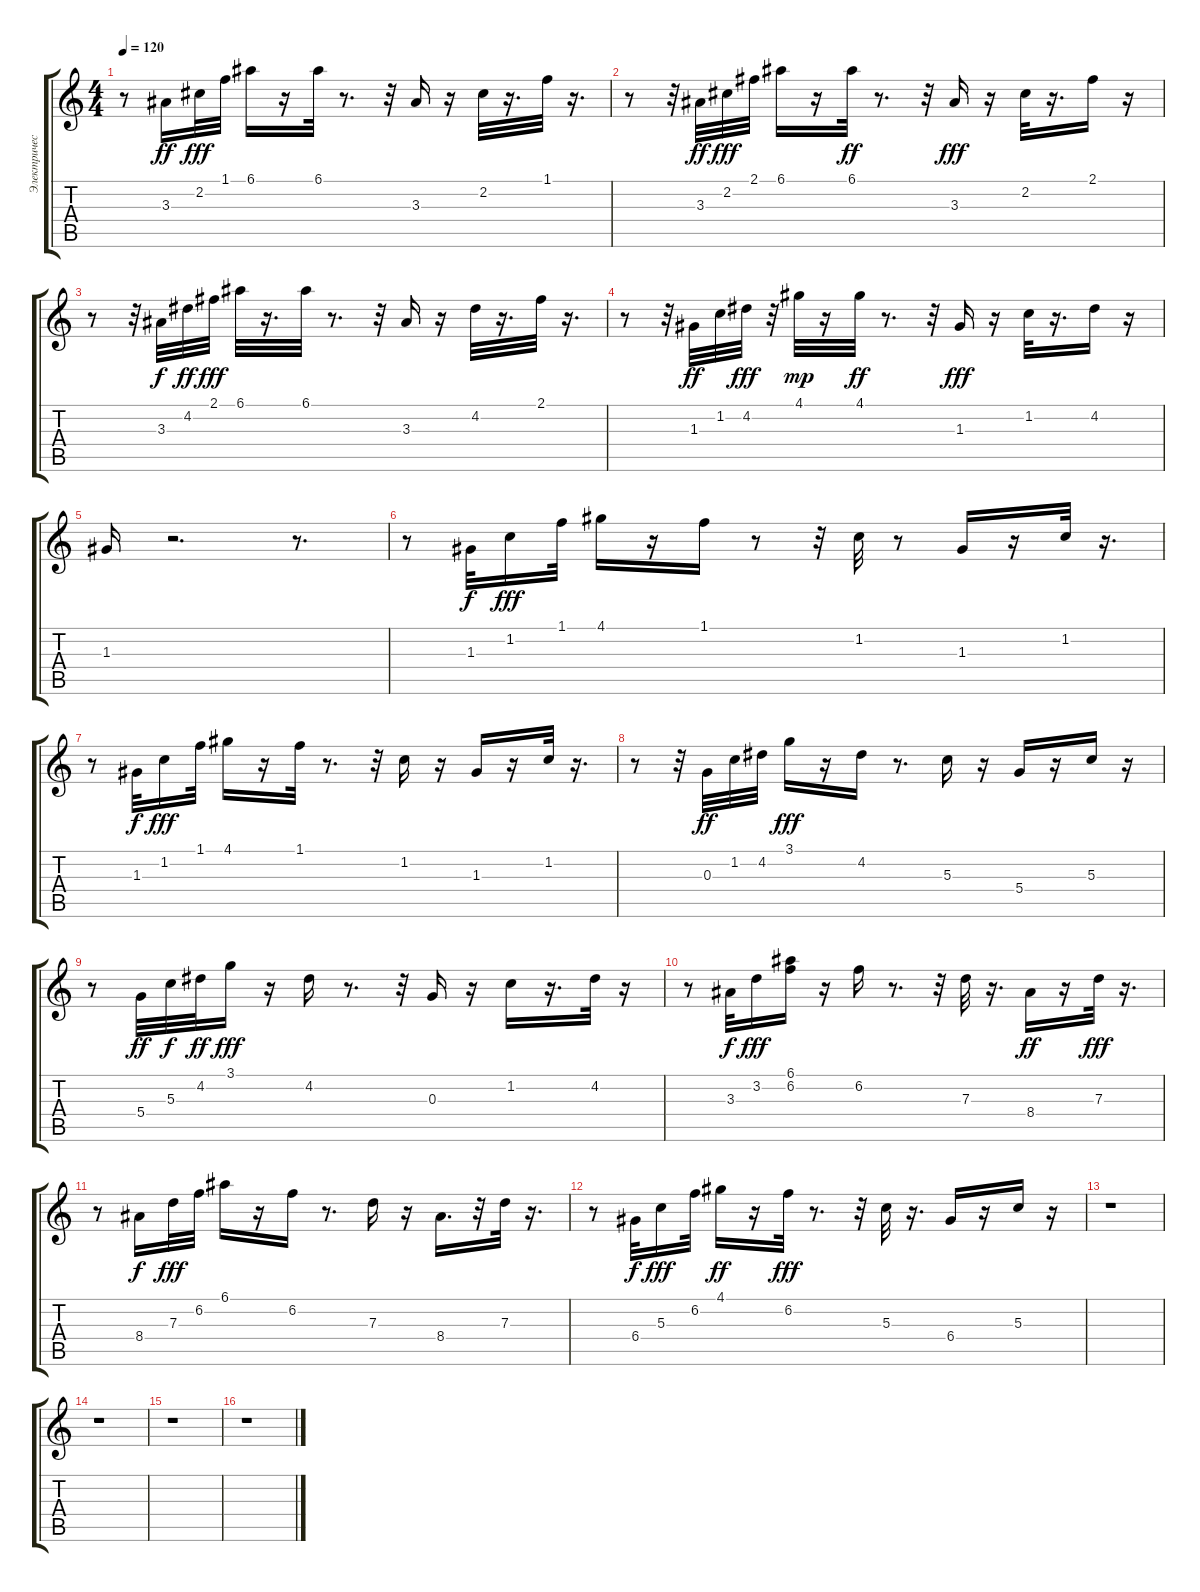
\track ("Электрическая Гитара (п" "Электричес") {instrument electricguitarmuted}
\staff {score tabs}
\tuning (E4 B3 G3 D3 A2 E2) {hide}
\ts (4 4)
\tempo 120
\clef g2
\ks c
r.8{dy fff} 3.3.16{dy ff} 2.2.32{dy fff} 1.1.32 6.1.16 r.16 6.1.32 r.8{d} r.32 3.3.16 r.16 2.2.32 r.16{d} 1.1.32 r.16{d} |
r.8 r.32 3.3.32{dy ff} 2.2.32{dy fff} 2.1.32 6.1.16 r.16 6.1.32{dy ff} r.8{d} r.32 3.3.16{dy fff} r.16 2.2.32 r.16{d} 2.1.16 r.16 |
r.8 r.32 3.3.32{dy f} 4.2.32{dy ff} 2.1.32{dy fff} 6.1.32 r.16{d} 6.1.32 r.8{d} r.32 3.3.16 r.16 4.2.32 r.16{d} 2.1.32 r.16{d} |
r.8 r.32 1.3.32{dy ff} 1.2.32 4.2.32{dy fff} r.32 4.1.32{dy mp} r.16 4.1.32{dy ff} r.8{d} r.32 1.3.16{dy fff} r.16 1.2.32 r.16{d} 4.2.16 r.16 |
1.3.16 r.2{d} r.8{d} |
r.8 1.3.32{dy f} 1.2.16{dy fff} 1.1.32 4.1.16 r.16 1.1.16 r.8 r.32 1.2.32 r.8 1.3.16 r.16 1.2.32 r.16{d} |
r.8 1.3.32{dy f} 1.2.16{dy fff} 1.1.32 4.1.16 r.16 1.1.32 r.8{d} r.32 1.2.16 r.16 1.3.16 r.16 1.2.32 r.16{d} |
r.8 r.32 0.3.32{dy ff} 1.2.32 4.2.32 3.1.16{dy fff} r.16 4.2.16 r.8{d} 5.3.16 r.16 5.4.16 r.16 5.3.16 r.16 |
r.8 5.4.32{dy ff} 5.3.32{dy f} 4.2.32{dy ff} 3.1.16{dy fff} r.16 4.2.16 r.8{d} r.32 0.3.16 r.16 1.2.16 r.16{d} 4.2.32 r.16 |
r.8 3.3.32{dy f} 3.2.16{dy fff} (6.1 6.2).16 r.16 6.2.16 r.8{d} r.32 7.3.32 r.16{d} 8.4.16{dy ff} r.16 7.3.32{dy fff} r.16{d} |
r.8 8.4.16{dy f} 7.3.32{dy fff} 6.2.32 6.1.16 r.16 6.2.16 r.8{d} 7.3.16 r.16 8.4.16{d} r.32 7.3.32 r.16{d} |
r.8 6.4.32{dy f} 5.3.16{dy fff} 6.2.32 4.1.16{dy ff} r.16 6.2.32{dy fff} r.8{d} r.32 5.3.32 r.16{d} 6.4.16 r.16 5.3.16 r.16 |
r.1 |
r.1 |
r.1 |
r.1
